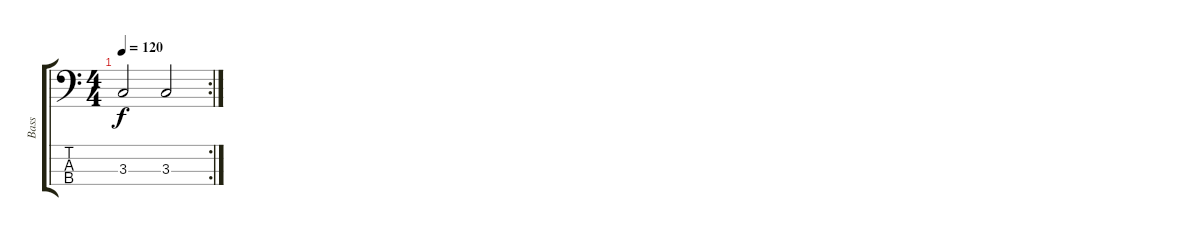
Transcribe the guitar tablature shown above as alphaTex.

\track ("Bass" "Bass") {instrument electricbassfinger}
\staff {score tabs}
\tuning (G2 D2 A1 E1) {hide}
\rc 2
\ts (4 4)
\tempo 120
\clef f4
\ks c
3.3.2{dy f} 3.3.2
